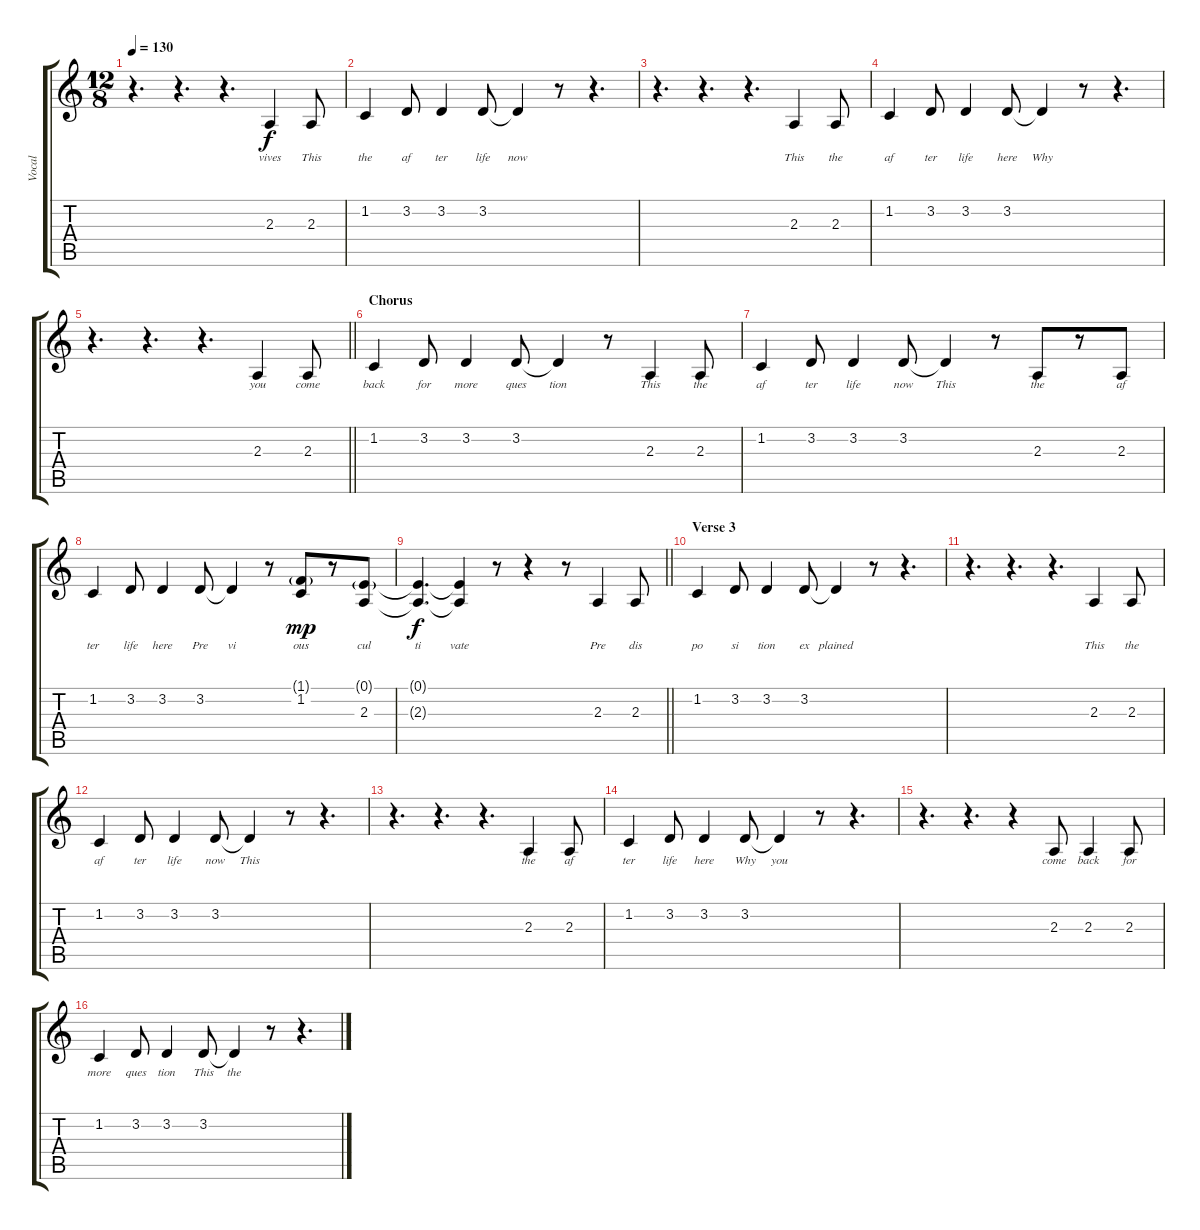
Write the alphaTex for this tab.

\track ("Vocal" "Vocal") {instrument acousticgrandpiano}
\staff {score tabs}
\tuning (E4 B3 G3 D3 A2 E2) {hide}
\ts (12 8)
\tempo 130
\clef g2
\ks c
r.4{d dy f} r.4{d} r.4{d} 2.3.4{lyrics (0 "vives") lyrics (1 "") lyrics (2 "") lyrics (3 "") lyrics (4 "")} 2.3.8{lyrics (0 "This") lyrics (1 "") lyrics (2 "") lyrics (3 "") lyrics (4 "")} |
1.2.4{lyrics (0 "the") lyrics (1 "") lyrics (2 "") lyrics (3 "") lyrics (4 "")} 3.2.8{lyrics (0 "af") lyrics (1 "") lyrics (2 "") lyrics (3 "") lyrics (4 "")} 3.2.4{lyrics (0 "ter") lyrics (1 "") lyrics (2 "") lyrics (3 "") lyrics (4 "")} 3.2.8{lyrics (0 "life") lyrics (1 "") lyrics (2 "") lyrics (3 "") lyrics (4 "")} 3.2{t}.4{lyrics (0 "now") lyrics (1 "") lyrics (2 "") lyrics (3 "") lyrics (4 "")} r.8 r.4{d} |
r.4{d} r.4{d} r.4{d} 2.3.4{lyrics (0 "This") lyrics (1 "") lyrics (2 "") lyrics (3 "") lyrics (4 "")} 2.3.8{lyrics (0 "the") lyrics (1 "") lyrics (2 "") lyrics (3 "") lyrics (4 "")} |
1.2.4{lyrics (0 "af") lyrics (1 "") lyrics (2 "") lyrics (3 "") lyrics (4 "")} 3.2.8{lyrics (0 "ter") lyrics (1 "") lyrics (2 "") lyrics (3 "") lyrics (4 "")} 3.2.4{lyrics (0 "life") lyrics (1 "") lyrics (2 "") lyrics (3 "") lyrics (4 "")} 3.2.8{lyrics (0 "here") lyrics (1 "") lyrics (2 "") lyrics (3 "") lyrics (4 "")} 3.2{t}.4{lyrics (0 "Why") lyrics (1 "") lyrics (2 "") lyrics (3 "") lyrics (4 "")} r.8 r.4{d} |
\barLineRight lightlight
r.4{d} r.4{d} r.4{d} 2.3.4{lyrics (0 "you") lyrics (1 "") lyrics (2 "") lyrics (3 "") lyrics (4 "")} 2.3.8{lyrics (0 "come") lyrics (1 "") lyrics (2 "") lyrics (3 "") lyrics (4 "")} |
\section ("" "Chorus")
1.2.4{lyrics (0 "back") lyrics (1 "") lyrics (2 "") lyrics (3 "") lyrics (4 "")} 3.2.8{lyrics (0 "for") lyrics (1 "") lyrics (2 "") lyrics (3 "") lyrics (4 "")} 3.2.4{lyrics (0 "more") lyrics (1 "") lyrics (2 "") lyrics (3 "") lyrics (4 "")} 3.2.8{lyrics (0 "ques") lyrics (1 "") lyrics (2 "") lyrics (3 "") lyrics (4 "")} 3.2{t}.4{lyrics (0 "tion") lyrics (1 "") lyrics (2 "") lyrics (3 "") lyrics (4 "")} r.8 2.3.4{lyrics (0 "This") lyrics (1 "") lyrics (2 "") lyrics (3 "") lyrics (4 "")} 2.3.8{lyrics (0 "the") lyrics (1 "") lyrics (2 "") lyrics (3 "") lyrics (4 "")} |
1.2.4{lyrics (0 "af") lyrics (1 "") lyrics (2 "") lyrics (3 "") lyrics (4 "")} 3.2.8{lyrics (0 "ter") lyrics (1 "") lyrics (2 "") lyrics (3 "") lyrics (4 "")} 3.2.4{lyrics (0 "life") lyrics (1 "") lyrics (2 "") lyrics (3 "") lyrics (4 "")} 3.2.8{lyrics (0 "now") lyrics (1 "") lyrics (2 "") lyrics (3 "") lyrics (4 "")} 3.2{t}.4{lyrics (0 "This") lyrics (1 "") lyrics (2 "") lyrics (3 "") lyrics (4 "")} r.8 2.3.8{lyrics (0 "the") lyrics (1 "") lyrics (2 "") lyrics (3 "") lyrics (4 "")} r.8 2.3.8{lyrics (0 "af") lyrics (1 "") lyrics (2 "") lyrics (3 "") lyrics (4 "")} |
1.2.4{lyrics (0 "ter") lyrics (1 "") lyrics (2 "") lyrics (3 "") lyrics (4 "")} 3.2.8{lyrics (0 "life") lyrics (1 "") lyrics (2 "") lyrics (3 "") lyrics (4 "")} 3.2.4{lyrics (0 "here") lyrics (1 "") lyrics (2 "") lyrics (3 "") lyrics (4 "")} 3.2.8{lyrics (0 "Pre") lyrics (1 "") lyrics (2 "") lyrics (3 "") lyrics (4 "")} 3.2{t}.4{lyrics (0 "vi") lyrics (1 "") lyrics (2 "") lyrics (3 "") lyrics (4 "")} r.8 (1.1{g} 1.2).8{lyrics (0 "ous") lyrics (1 "") lyrics (2 "") lyrics (3 "") lyrics (4 "") dy mp} r.8 (0.1{g} 2.3).8{lyrics (0 "cul") lyrics (1 "") lyrics (2 "") lyrics (3 "") lyrics (4 "")} |
\barLineRight lightlight
(0.1{t} 2.3{t}).4{d lyrics (0 "ti") lyrics (1 "") lyrics (2 "") lyrics (3 "") lyrics (4 "") dy f} (0.1{t} 2.3{t}).4{lyrics (0 "vate") lyrics (1 "") lyrics (2 "") lyrics (3 "") lyrics (4 "")} r.8 r.4 r.8 2.3.4{lyrics (0 "Pre") lyrics (1 "") lyrics (2 "") lyrics (3 "") lyrics (4 "")} 2.3.8{lyrics (0 "dis") lyrics (1 "") lyrics (2 "") lyrics (3 "") lyrics (4 "")} |
\section ("" "Verse 3")
1.2.4{lyrics (0 "po") lyrics (1 "") lyrics (2 "") lyrics (3 "") lyrics (4 "")} 3.2.8{lyrics (0 "si") lyrics (1 "") lyrics (2 "") lyrics (3 "") lyrics (4 "")} 3.2.4{lyrics (0 "tion") lyrics (1 "") lyrics (2 "") lyrics (3 "") lyrics (4 "")} 3.2.8{lyrics (0 "ex") lyrics (1 "") lyrics (2 "") lyrics (3 "") lyrics (4 "")} 3.2{t}.4{lyrics (0 "plained") lyrics (1 "") lyrics (2 "") lyrics (3 "") lyrics (4 "")} r.8 r.4{d} |
r.4{d} r.4{d} r.4{d} 2.3.4{lyrics (0 "This") lyrics (1 "") lyrics (2 "") lyrics (3 "") lyrics (4 "")} 2.3.8{lyrics (0 "the") lyrics (1 "") lyrics (2 "") lyrics (3 "") lyrics (4 "")} |
1.2.4{lyrics (0 "af") lyrics (1 "") lyrics (2 "") lyrics (3 "") lyrics (4 "")} 3.2.8{lyrics (0 "ter") lyrics (1 "") lyrics (2 "") lyrics (3 "") lyrics (4 "")} 3.2.4{lyrics (0 "life") lyrics (1 "") lyrics (2 "") lyrics (3 "") lyrics (4 "")} 3.2.8{lyrics (0 "now") lyrics (1 "") lyrics (2 "") lyrics (3 "") lyrics (4 "")} 3.2{t}.4{lyrics (0 "This") lyrics (1 "") lyrics (2 "") lyrics (3 "") lyrics (4 "")} r.8 r.4{d} |
r.4{d} r.4{d} r.4{d} 2.3.4{lyrics (0 "the") lyrics (1 "") lyrics (2 "") lyrics (3 "") lyrics (4 "")} 2.3.8{lyrics (0 "af") lyrics (1 "") lyrics (2 "") lyrics (3 "") lyrics (4 "")} |
1.2.4{lyrics (0 "ter") lyrics (1 "") lyrics (2 "") lyrics (3 "") lyrics (4 "")} 3.2.8{lyrics (0 "life") lyrics (1 "") lyrics (2 "") lyrics (3 "") lyrics (4 "")} 3.2.4{lyrics (0 "here") lyrics (1 "") lyrics (2 "") lyrics (3 "") lyrics (4 "")} 3.2.8{lyrics (0 "Why") lyrics (1 "") lyrics (2 "") lyrics (3 "") lyrics (4 "")} 3.2{t}.4{lyrics (0 "you") lyrics (1 "") lyrics (2 "") lyrics (3 "") lyrics (4 "")} r.8 r.4{d} |
r.4{d} r.4{d} r.4 2.3.8{lyrics (0 "come") lyrics (1 "") lyrics (2 "") lyrics (3 "") lyrics (4 "")} 2.3.4{lyrics (0 "back") lyrics (1 "") lyrics (2 "") lyrics (3 "") lyrics (4 "")} 2.3.8{lyrics (0 "for") lyrics (1 "") lyrics (2 "") lyrics (3 "") lyrics (4 "")} |
1.2.4{lyrics (0 "more") lyrics (1 "") lyrics (2 "") lyrics (3 "") lyrics (4 "")} 3.2.8{lyrics (0 "ques") lyrics (1 "") lyrics (2 "") lyrics (3 "") lyrics (4 "")} 3.2.4{lyrics (0 "tion") lyrics (1 "") lyrics (2 "") lyrics (3 "") lyrics (4 "")} 3.2.8{lyrics (0 "This") lyrics (1 "") lyrics (2 "") lyrics (3 "") lyrics (4 "")} 3.2{t}.4{lyrics (0 "the") lyrics (1 "") lyrics (2 "") lyrics (3 "") lyrics (4 "")} r.8 r.4{d}
